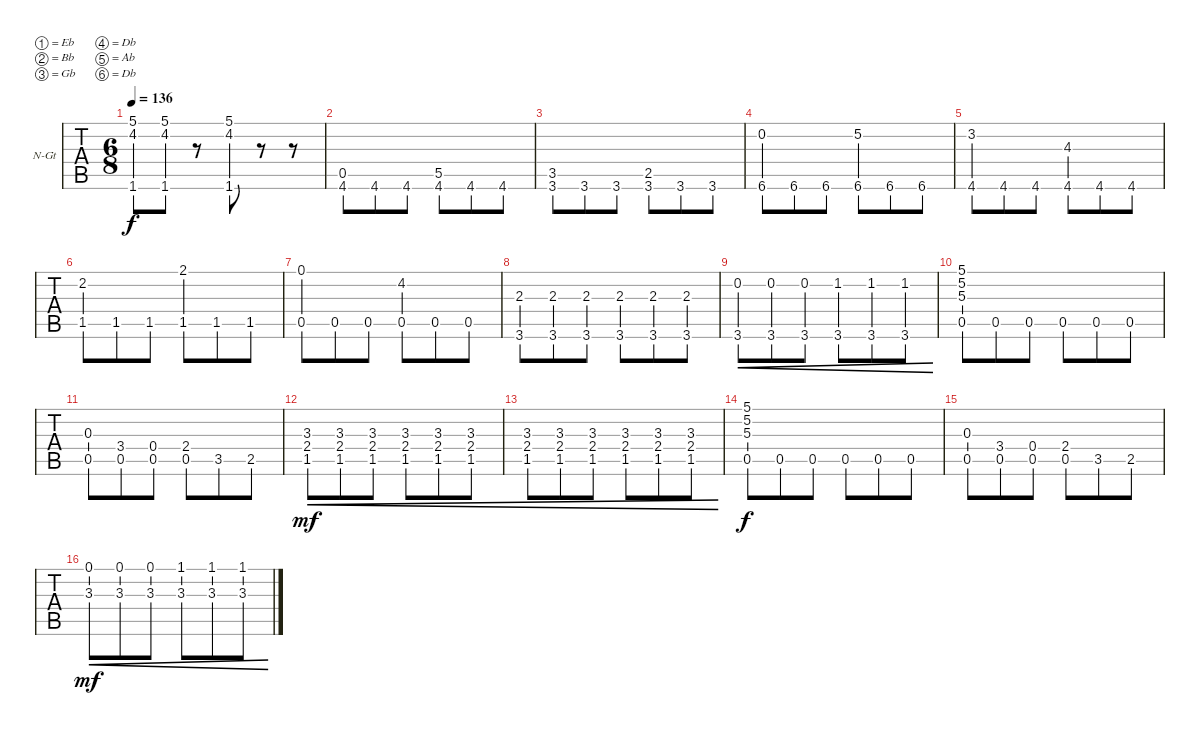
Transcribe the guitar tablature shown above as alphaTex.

\defaultSystemsLayout 4
\bracketExtendMode groupsimilarinstruments
\firstSystemTrackNameOrientation horizontal
\otherSystemsTrackNameOrientation horizontal
\track ("Nylon Guitar" "N-Gt") {instrument acousticguitarnylon}
\staff {tabs}
\tuning (Eb4 Bb3 Gb3 Db3 Ab2 Db2)
\ts (6 8)
\tempo 136
\clef g2
\ks c
(4.2 5.1 1.6).8{dy f} (4.2 5.1 1.6).8 r.8 (5.1{st} 4.2{st} 1.6{st}).8 r.8 r.8 |
(4.6 0.5).8 4.6.8 4.6.8 (4.6 5.5).8 4.6.8 4.6.8 |
(3.5 3.6).8 3.6.8 3.6.8 (3.6 2.5).8 3.6.8 3.6.8 |
(6.6 0.2).8 6.6.8 6.6.8 (6.6 5.2).8 6.6.8 6.6.8 |
(3.2 4.6).8 4.6.8 4.6.8 (4.6 4.3).8 4.6.8 4.6.8 |
(1.5 2.2).8 1.5.8 1.5.8 (1.5 2.1).8 1.5.8 1.5.8 |
(0.1 0.5).8 0.5.8 0.5.8 (0.5 4.2).8 0.5.8 0.5.8 |
(2.3 3.6).8 (2.3 3.6).8 (2.3 3.6).8 (2.3 3.6).8 (2.3 3.6).8 (2.3 3.6).8 |
(3.6 0.2).8{cre} (3.6 0.2).8{cre} (3.6 0.2).8{cre} (3.6 1.2).8{cre} (3.6 1.2).8{cre} (3.6 1.2).8{cre} |
(0.5 5.3 5.2 5.1).8 0.5.8 0.5.8 0.5.8 0.5.8 0.5.8 |
(0.5 0.3).8 (0.5 3.4).8 (0.5 0.4).8 (0.5 2.4).8 3.5.8 2.5.8 |
(1.5 2.4 3.3).8{cre dy mf} (1.5 2.4 3.3).8{cre} (1.5 2.4 3.3).8{cre} (1.5 2.4 3.3).8{cre} (1.5 2.4 3.3).8{cre} (1.5 2.4 3.3).8{cre} |
(1.5 2.4 3.3).8{cre} (1.5 2.4 3.3).8{cre} (1.5 2.4 3.3).8{cre} (1.5 2.4 3.3).8{cre} (1.5 2.4 3.3).8{cre} (1.5 2.4 3.3).8{cre} |
(5.1 5.2 5.3 0.5).8{dy f} 0.5.8 0.5.8 0.5.8 0.5.8 0.5.8 |
(0.3 0.5).8 (3.4 0.5).8 (0.4 0.5).8 (2.4 0.5).8 3.5.8 2.5.8 |
(3.3 0.1).8{cre dy mf} (3.3 0.1).8{cre} (3.3 0.1).8{cre} (3.3 1.1).8{cre} (3.3 1.1).8{cre} (3.3 1.1).8{cre}
